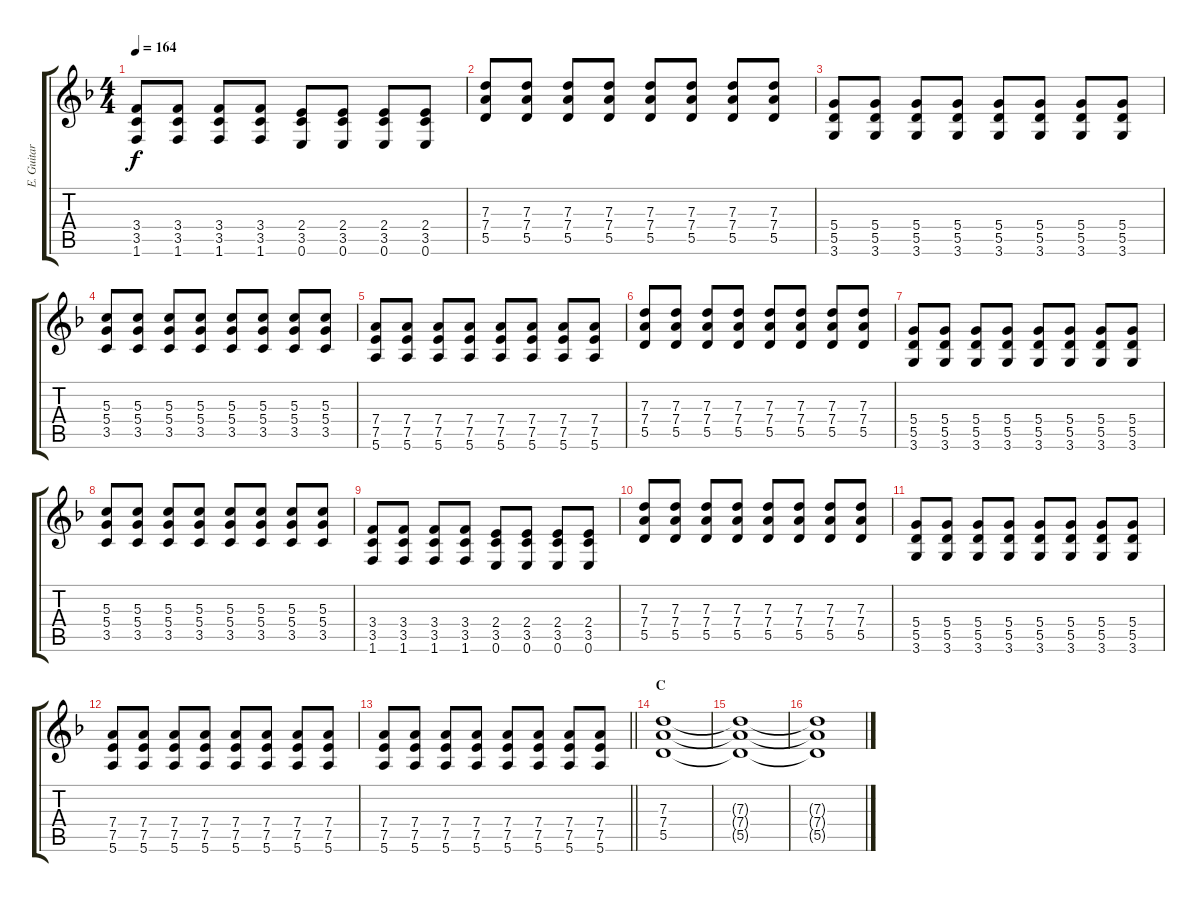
\track ("E. Guitar II" "E. Guitar ") {instrument overdrivenguitar}
\staff {score tabs}
\tuning (E4 B3 G3 D3 A2 E2) {hide}
\ts (4 4)
\tempo 164
\clef g2
\ks f
(3.4 3.5 1.6).8{dy f} (3.4 3.5 1.6).8 (3.4 3.5 1.6).8 (3.4 3.5 1.6).8 (2.4 3.5 0.6).8 (2.4 3.5 0.6).8 (2.4 3.5 0.6).8 (2.4 3.5 0.6).8 |
(7.3 7.4 5.5).8 (7.3 7.4 5.5).8 (7.3 7.4 5.5).8 (7.3 7.4 5.5).8 (7.3 7.4 5.5).8 (7.3 7.4 5.5).8 (7.3 7.4 5.5).8 (7.3 7.4 5.5).8 |
(5.4 5.5 3.6).8 (5.4 5.5 3.6).8 (5.4 5.5 3.6).8 (5.4 5.5 3.6).8 (5.4 5.5 3.6).8 (5.4 5.5 3.6).8 (5.4 5.5 3.6).8 (5.4 5.5 3.6).8 |
(5.3 5.4 3.5).8 (5.3 5.4 3.5).8 (5.3 5.4 3.5).8 (5.3 5.4 3.5).8 (5.3 5.4 3.5).8 (5.3 5.4 3.5).8 (5.3 5.4 3.5).8 (5.3 5.4 3.5).8 |
(7.4 7.5 5.6).8 (7.4 7.5 5.6).8 (7.4 7.5 5.6).8 (7.4 7.5 5.6).8 (7.4 7.5 5.6).8 (7.4 7.5 5.6).8 (7.4 7.5 5.6).8 (7.4 7.5 5.6).8 |
(7.3 7.4 5.5).8 (7.3 7.4 5.5).8 (7.3 7.4 5.5).8 (7.3 7.4 5.5).8 (7.3 7.4 5.5).8 (7.3 7.4 5.5).8 (7.3 7.4 5.5).8 (7.3 7.4 5.5).8 |
(5.4 5.5 3.6).8 (5.4 5.5 3.6).8 (5.4 5.5 3.6).8 (5.4 5.5 3.6).8 (5.4 5.5 3.6).8 (5.4 5.5 3.6).8 (5.4 5.5 3.6).8 (5.4 5.5 3.6).8 |
(5.3 5.4 3.5).8 (5.3 5.4 3.5).8 (5.3 5.4 3.5).8 (5.3 5.4 3.5).8 (5.3 5.4 3.5).8 (5.3 5.4 3.5).8 (5.3 5.4 3.5).8 (5.3 5.4 3.5).8 |
(3.4 3.5 1.6).8 (3.4 3.5 1.6).8 (3.4 3.5 1.6).8 (3.4 3.5 1.6).8 (2.4 3.5 0.6).8 (2.4 3.5 0.6).8 (2.4 3.5 0.6).8 (2.4 3.5 0.6).8 |
(7.3 7.4 5.5).8 (7.3 7.4 5.5).8 (7.3 7.4 5.5).8 (7.3 7.4 5.5).8 (7.3 7.4 5.5).8 (7.3 7.4 5.5).8 (7.3 7.4 5.5).8 (7.3 7.4 5.5).8 |
(5.4 5.5 3.6).8 (5.4 5.5 3.6).8 (5.4 5.5 3.6).8 (5.4 5.5 3.6).8 (5.4 5.5 3.6).8 (5.4 5.5 3.6).8 (5.4 5.5 3.6).8 (5.4 5.5 3.6).8 |
(7.4 7.5 5.6).8 (7.4 7.5 5.6).8 (7.4 7.5 5.6).8 (7.4 7.5 5.6).8 (7.4 7.5 5.6).8 (7.4 7.5 5.6).8 (7.4 7.5 5.6).8 (7.4 7.5 5.6).8 |
\barLineRight lightlight
(7.4 7.5 5.6).8 (7.4 7.5 5.6).8 (7.4 7.5 5.6).8 (7.4 7.5 5.6).8 (7.4 7.5 5.6).8 (7.4 7.5 5.6).8 (7.4 7.5 5.6).8 (7.4 7.5 5.6).8 |
\section ("" "C")
(7.3 7.4 5.5).1 |
(7.3{t} 7.4{t} 5.5{t}).1 |
(7.3{t} 7.4{t} 5.5{t}).1
